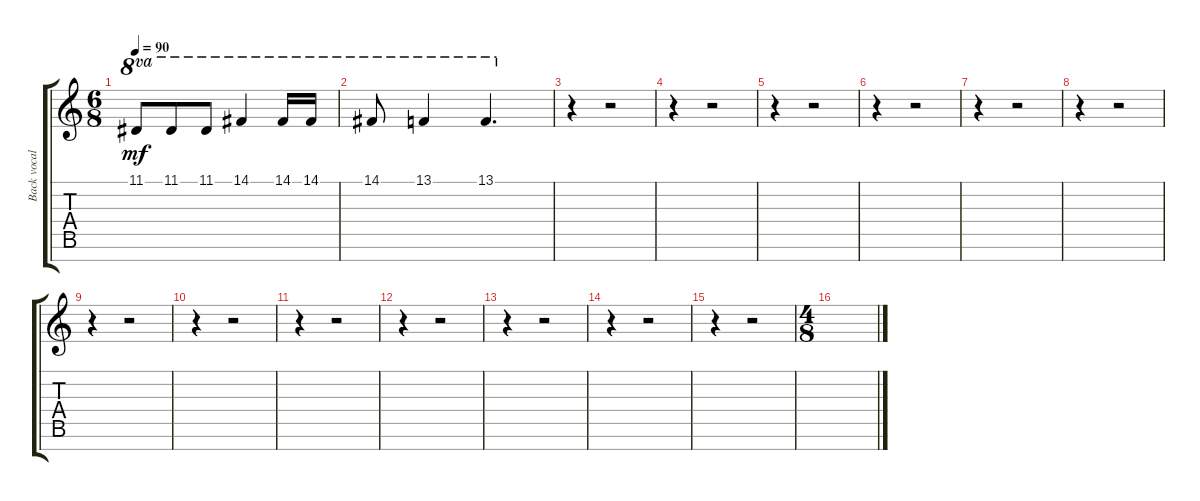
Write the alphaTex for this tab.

\track ("Back vocals" "Back vocal") {instrument voiceoohs}
\staff {score tabs}
\tuning (E4 B3 G3 D3 A2 E2 B1) {hide}
\ts (6 8)
\tempo 90
\clef g2
\ks c
11.1.8{ot 8va dy mf} 11.1.8{ot 8va} 11.1.8{ot 8va} 14.1.4{ot 8va} 14.1.16{ot 8va} 14.1.16{ot 8va} |
14.1.8{ot 8va} 13.1.4{ot 8va} 13.1.4{d ot 8va} |
r.4 r.2 |
r.4 r.2 |
r.4 r.2 |
r.4 r.2 |
r.4 r.2 |
r.4 r.2 |
r.4 r.2 |
r.4 r.2 |
r.4 r.2 |
r.4 r.2 |
r.4 r.2 |
r.4 r.2 |
r.4 r.2 |
\ts (4 8)
